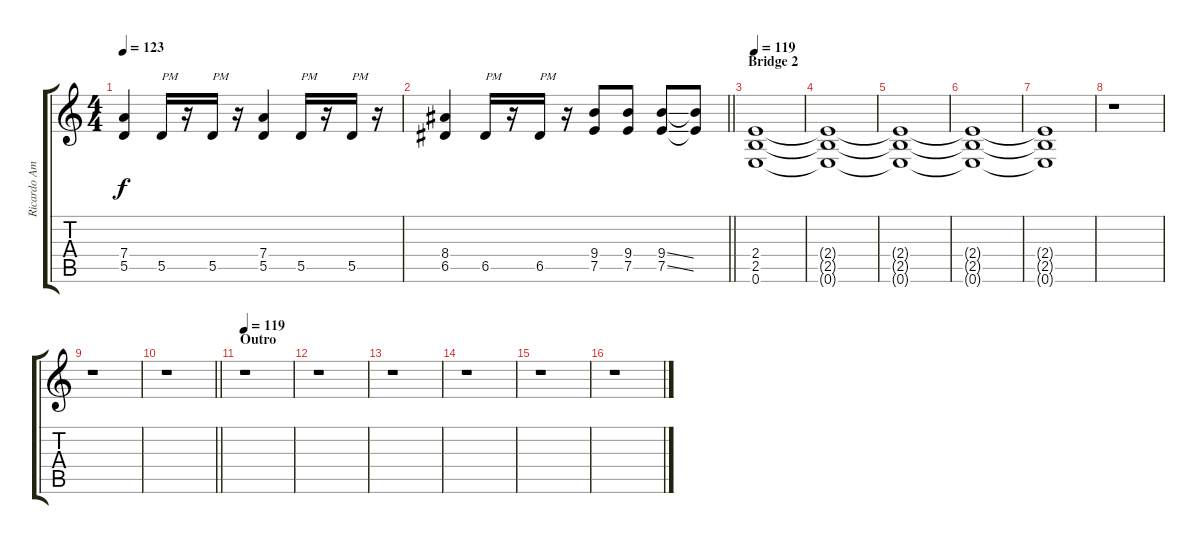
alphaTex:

\track ("Ricardo Amorim (Electric Guitar 1)" "Ricardo Am") {instrument distortionguitar}
\staff {score tabs}
\tuning (E4 B3 G3 D3 A2 E2) {hide}
\ts (4 4)
\tempo 123
\clef g2
\ks c
(7.4 5.5).4{dy f} 5.5.16{txt "PM"} r.16 5.5.16{txt "PM"} r.16 (7.4 5.5).4 5.5.16{txt "PM"} r.16 5.5.16{txt "PM"} r.16 |
\barLineRight lightlight
(8.4 6.5).4 6.5.16{txt "PM"} r.16 6.5.16{txt "PM"} r.16 (9.4 7.5).8 (9.4 7.5).8 (9.4{ss} 7.5{ss}).8 (9.4{t} 7.5{t}).8 |
\section ("" "Bridge 2")
\tempo 119
(2.4 2.5 0.6).1 |
(2.4{t} 2.5{t} 0.6{t}).1 |
(2.4{t} 2.5{t} 0.6{t}).1{volume 0} |
(2.4{t} 2.5{t} 0.6{t}).1 |
(2.4{t} 2.5{t} 0.6{t}).1 |
r.1 |
r.1 |
\barLineRight lightlight
r.1 |
\section ("" "Outro")
\tempo 119
r.1 |
r.1 |
r.1 |
r.1 |
r.1 |
r.1
